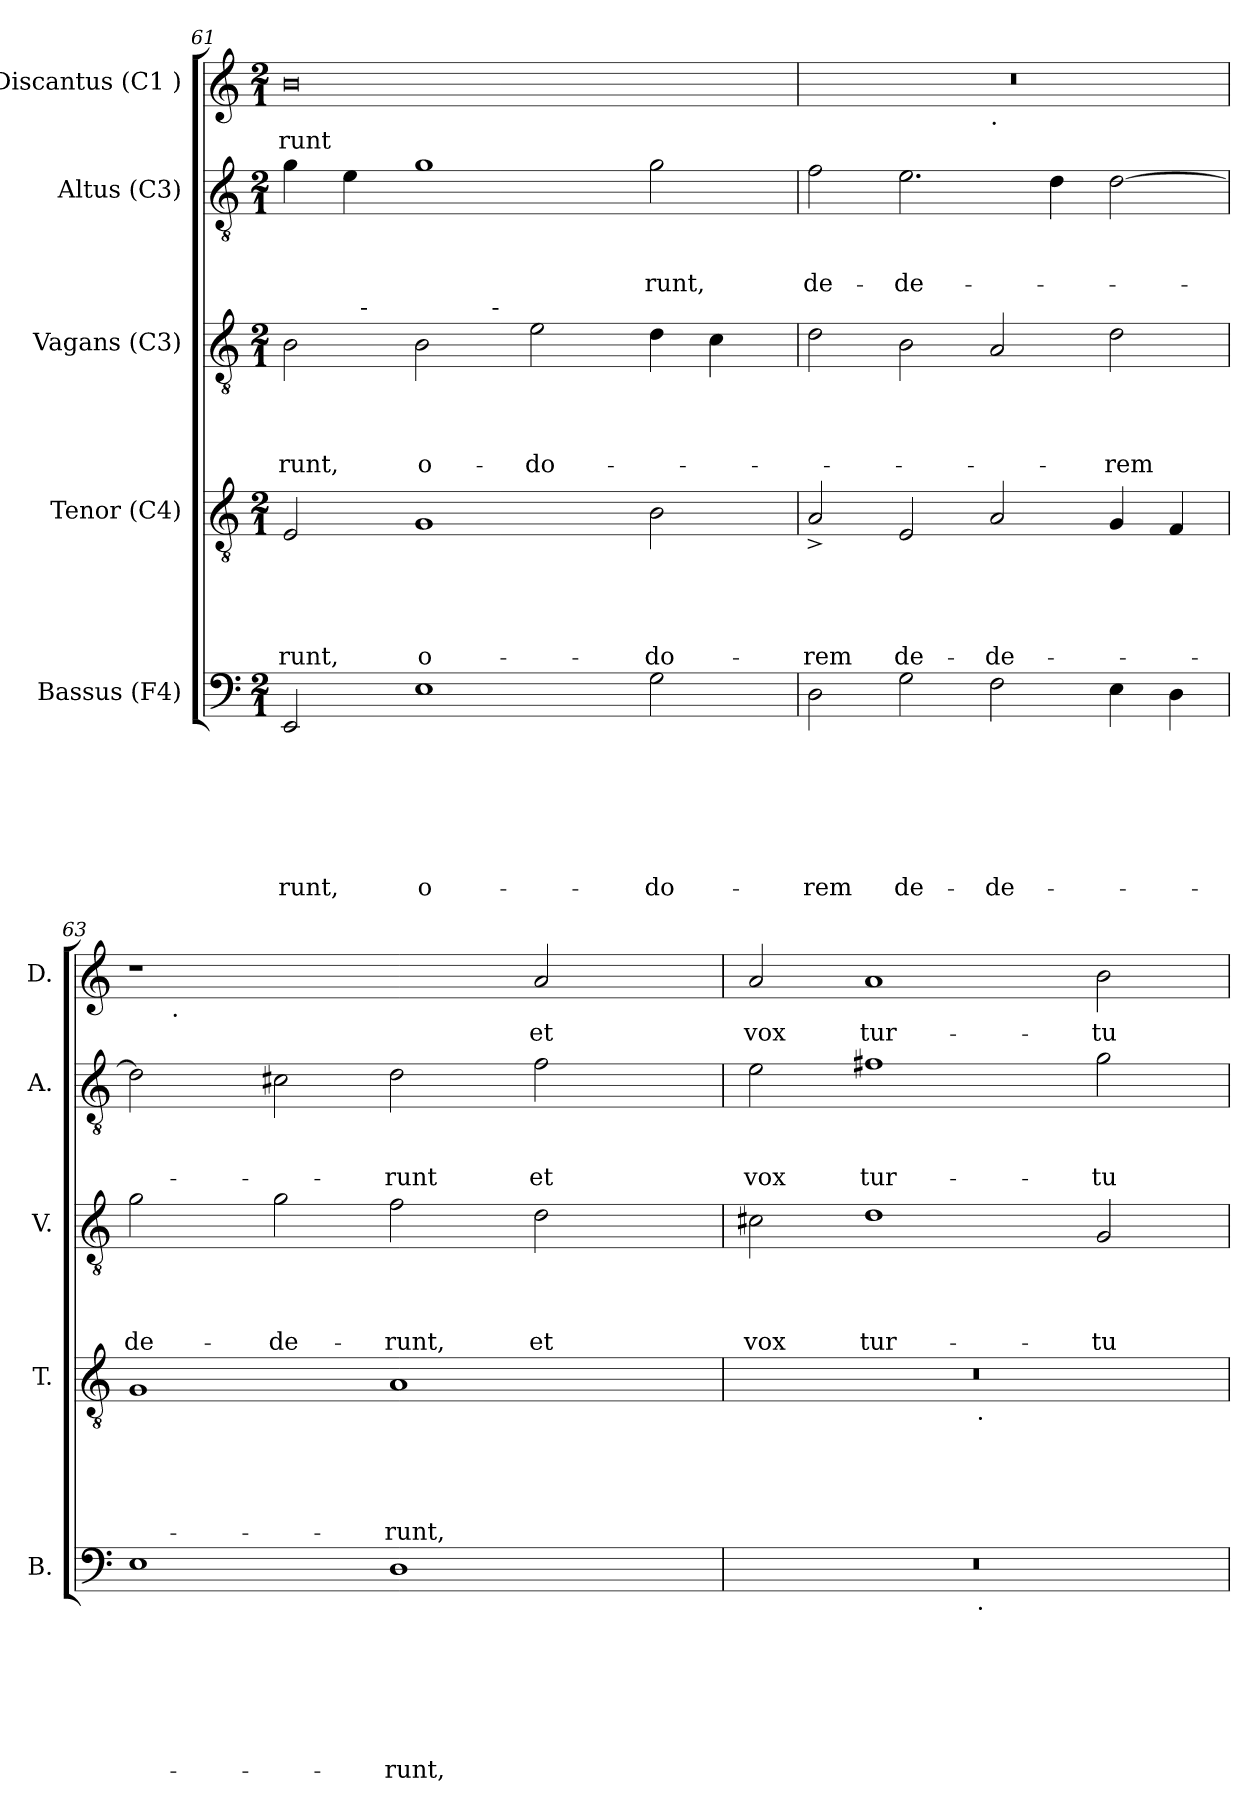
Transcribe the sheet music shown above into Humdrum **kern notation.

**kern	**text	**text	**text	**text	**text	**text	**text	**kern	**text	**text	**text	**text	**text	**kern	**text	**text	**text	**text	**kern	**text	**text	**text	**kern	**text
*part5	*part5	*part5	*part5	*part5	*part5	*part5	*part5	*part4	*part4	*part4	*part4	*part4	*part4	*part3	*part3	*part3	*part3	*part3	*part2	*part2	*part2	*part2	*part1	*part1
*staff5	*staff5	*staff5	*staff5	*staff5	*staff5	*staff5	*staff5	*staff4	*staff4	*staff4	*staff4	*staff4	*staff4	*staff3	*staff3	*staff3	*staff3	*staff3	*staff2	*staff2	*staff2	*staff2	*staff1	*staff1
*I"Bassus (F4)	*	*	*	*	*	*	*	*I"Tenor (C4)	*	*	*	*	*	*I"Vagans (C3)	*	*	*	*	*I"Altus (C3)	*	*	*	*I"Discantus (C1 )	*
*I'B.	*	*	*	*	*	*	*	*I'T.	*	*	*	*	*	*I'V.	*	*	*	*	*I'A.	*	*	*	*I'D.	*
!!LO:LB:g=z
*clefF4	*	*	*	*	*	*	*	*clefGv2	*	*	*	*	*	*clefGv2	*	*	*	*	*clefGv2	*	*	*	*clefG2	*
*k[]	*	*	*	*	*	*	*	*k[]	*	*	*	*	*	*k[]	*	*	*	*	*k[]	*	*	*	*k[]	*
*C:	*	*	*	*	*	*	*	*C:	*	*	*	*	*	*C:	*	*	*	*	*C:	*	*	*	*C:	*
*M2/1	*	*	*	*	*	*	*	*M2/1	*	*	*	*	*	*M2/1	*	*	*	*	*M2/1	*	*	*	*M2/1	*
=61	=61	=61	=61	=61	=61	=61	=61	=61	=61	=61	=61	=61	=61	=61	=61	=61	=61	=61	=61	=61	=61	=61	=61	=61
!	!	!	!	!	!	!	!LO:LY:b	!	!	!	!	!	!LO:LY:b	!	!	!	!	!LO:LY:b	!	!	!	!	!	!LO:LY:b
*	*	*	*	*	*	*	*	*	*	*	*	*	*	*^	*	*	*	*	*	*	*	*	*	*
*	*	*	*	*	*	*	*	*	*	*	*	*	*	*	*^	*	*	*	*	*	*	*	*	*	*
2EE/	.	.	.	.	.	.	-runt,	2E/	.	.	.	.	-runt,	2B\	4ryy	2..ryy	.	.	.	-runt,	4g\	.	.	.	0b	-runt
.	.	.	.	.	.	.	.	.	.	.	.	.	.	.	32ryy	.	.	.	.	.	4e\	.	.	.	.	.
!	!	!	!	!	!	!	!	!	!	!	!	!	!	!	!LO:TX:a:t=-	!	!	!	!	!	!	!	!	!	!	!
.	.	.	.	.	.	.	.	.	.	.	.	.	.	.	1ryy	.	.	.	.	.	.	.	.	.	.	.
!	!	!	!	!	!	!	!LO:LY:b:rj	!	!	!	!	!	!LO:LY:b:rj	!	!	!	!	!	!	!LO:LY:b	!	!	!	!	!	!
1E	.	.	.	.	.	.	o-	1G	.	.	.	.	o-	2B\	.	.	.	.	.	o-	1g	.	.	.	.	.
!	!	!	!	!	!	!	!	!	!	!	!	!	!	!	!	!LO:TX:a:t=-	!	!	!	!	!	!	!	!	!	!
.	.	.	.	.	.	.	.	.	.	.	.	.	.	.	.	1ryy	.	.	.	.	.	.	.	.	.	.
!	!	!	!	!	!	!	!	!	!	!	!	!	!	!	!	!	!	!	!	!LO:LY:b	!	!	!	!	!	!
.	.	.	.	.	.	.	.	.	.	.	.	.	.	2e\	.	.	.	.	.	-do-	.	.	.	.	.	.
.	.	.	.	.	.	.	.	.	.	.	.	.	.	.	2ryy	.	.	.	.	.	.	.	.	.	.	.
!	!	!	!	!	!	!	!LO:LY:b	!	!	!	!	!	!LO:LY:b	!	!	!	!	!	!	!	!	!	!	!LO:LY:b	!	!
2G\	.	.	.	.	.	.	-do-	2B\	.	.	.	.	-do-	4d\	.	.	.	.	.	.	2g\	.	.	-runt,	.	.
.	.	.	.	.	.	.	.	.	.	.	.	.	.	4c\	.	.	.	.	.	.	.	.	.	.	.	.
.	.	.	.	.	.	.	.	.	.	.	.	.	.	.	8..ryy	.	.	.	.	.	.	.	.	.	.	.
.	.	.	.	.	.	.	.	.	.	.	.	.	.	.	.	8ryy	.	.	.	.	.	.	.	.	.	.
=62	=62	=62	=62	=62	=62	=62	=62	=62	=62	=62	=62	=62	=62	=62	=62	=62	=62	=62	=62	=62	=62	=62	=62	=62	=62	=62
!	!	!	!	!	!	!	!LO:LY:b	!	!	!	!	!	!LO:LY:b	!	!	!	!	!	!	!	!	!	!	!LO:LY:b	!	!
*	*	*	*	*	*	*	*	*	*	*	*	*	*	*v	*v	*v	*	*	*	*	*	*	*	*	*^	*
2D\	.	.	.	.	.	.	-rem	2A^</	.	.	.	.	-rem	2d\	.	.	.	.	2f\	.	.	de-	0r	1ryy	.
!	!	!	!	!	!	!	!LO:LY:b	!	!	!	!	!	!LO:LY:b	!	!	!	!	!	!	!	!	!LO:LY:b	!	!	!
2G\	.	.	.	.	.	.	de-	2E/	.	.	.	.	de-	2B\	.	.	.	.	2.e\	.	.	-de-	.	.	.
!	!	!	!	!	!	!	!	!	!	!	!	!	!	!	!	!	!	!	!	!	!	!	!	!LO:TX:b:t=.	!
!	!	!	!	!	!	!	!LO:LY:b	!	!	!	!	!	!LO:LY:b	!	!	!	!	!	!	!	!	!	!	!	!
2F\	.	.	.	.	.	.	-de-	2A/	.	.	.	.	-de-	2A/	.	.	.	.	.	.	.	.	.	1ryy	.
.	.	.	.	.	.	.	.	.	.	.	.	.	.	.	.	.	.	.	4d\	.	.	.	.	.	.
!	!	!	!	!	!	!	!	!	!	!	!	!	!	!	!	!	!	!LO:LY:b	!	!	!	!	!	!	!
4E\	.	.	.	.	.	.	.	4G/	.	.	.	.	.	2d\	.	.	.	-rem	[>2d\	.	.	.	.	.	.
4D\	.	.	.	.	.	.	.	4F/	.	.	.	.	.	.	.	.	.	.	.	.	.	.	.	.	.
=63	=63	=63	=63	=63	=63	=63	=63	=63	=63	=63	=63	=63	=63	=63	=63	=63	=63	=63	=63	=63	=63	=63	=63	=63	=63
!	!	!	!	!	!	!	!	!	!	!	!	!	!	!	!	!	!	!LO:LY:b	!	!	!	!	!	!	!
1E	.	.	.	.	.	.	.	1G	.	.	.	.	.	2g\	.	.	.	de-	2d\]	.	.	.	1r	16.ryy	.
!	!	!	!	!	!	!	!	!	!	!	!	!	!	!	!	!	!	!	!	!	!	!	!	!LO:TX:b:t=.	!
.	.	.	.	.	.	.	.	.	.	.	.	.	.	.	.	.	.	.	.	.	.	.	.	1ryy	.
!	!	!	!	!	!	!	!	!	!	!	!	!	!	!	!	!	!	!LO:LY:b	!	!	!	!	!	!	!
.	.	.	.	.	.	.	.	.	.	.	.	.	.	2g\	.	.	.	-de-	2c#X\	.	.	.	.	.	.
!	!	!	!	!	!	!	!LO:LY:b	!	!	!	!	!	!LO:LY:b	!	!	!	!	!LO:LY:b	!	!	!	!LO:LY:b	!	!	!
1D	.	.	.	.	.	.	-runt,	1A	.	.	.	.	-runt,	2f\	.	.	.	-runt,	2d\	.	.	-runt	2ryy	.	.
.	.	.	.	.	.	.	.	.	.	.	.	.	.	.	.	.	.	.	.	.	.	.	.	2ryy	.
!	!	!	!	!	!	!	!	!	!	!	!	!	!	!	!	!	!	!LO:LY:b	!	!	!	!LO:LY:b	!	!	!LO:LY:b
.	.	.	.	.	.	.	.	.	.	.	.	.	.	2d\	.	.	.	et	2f\	.	.	et	2a/	.	et
.	.	.	.	.	.	.	.	.	.	.	.	.	.	.	.	.	.	.	.	.	.	.	.	4ryy	.
.	.	.	.	.	.	.	.	.	.	.	.	.	.	.	.	.	.	.	.	.	.	.	.	8ryy	.
.	.	.	.	.	.	.	.	.	.	.	.	.	.	.	.	.	.	.	.	.	.	.	.	32ryy	.
=64	=64	=64	=64	=64	=64	=64	=64	=64	=64	=64	=64	=64	=64	=64	=64	=64	=64	=64	=64	=64	=64	=64	=64	=64	=64
!	!	!	!	!	!	!	!	!	!	!	!	!	!	!	!	!	!	!LO:LY:b	!	!	!	!LO:LY:b	!	!	!LO:LY:b
*^	*	*	*	*	*	*	*	*^	*	*	*	*	*	*	*	*	*	*	*	*	*	*	*v	*v	*
0r	2ryy	.	.	.	.	.	.	.	0r	2ryy	.	.	.	.	.	2c#X\	.	.	.	vox	2e\	.	.	vox	2a/	vox
!	!	!	!	!	!	!	!	!	!	!	!	!	!	!	!	!	!	!	!	!LO:LY:b	!	!	!	!LO:LY:b	!	!LO:LY:b
.	4...ryy	.	.	.	.	.	.	.	.	4...ryy	.	.	.	.	.	1d	.	.	.	tur-	1f#X	.	.	tur-	1a	tur-
!	!	!	!	!	!	!	!	!	!	!LO:TX:b:t=.	!	!	!	!	!	!	!	!	!	!	!	!	!	!	!	!
!	!LO:TX:b:t=.	!	!	!	!	!	!	!	!	!	!	!	!	!	!	!	!	!	!	!	!	!	!	!	!	!
.	1ryy	.	.	.	.	.	.	.	.	1ryy	.	.	.	.	.	.	.	.	.	.	.	.	.	.	.	.
!	!	!	!	!	!	!	!	!	!	!	!	!	!	!	!	!	!	!	!	!LO:LY:b	!	!	!	!LO:LY:b	!	!LO:LY:b
.	.	.	.	.	.	.	.	.	.	.	.	.	.	.	.	2G/	.	.	.	-tu-	2g\	.	.	-tu-	2b\	-tu-
.	32ryy	.	.	.	.	.	.	.	.	32ryy	.	.	.	.	.	.	.	.	.	.	.	.	.	.	.	.
*v	*v	*	*	*	*	*	*	*	*	*	*	*	*	*	*	*	*	*	*	*	*	*	*	*	*	*
*	*	*	*	*	*	*	*	*v	*v	*	*	*	*	*	*	*	*	*	*	*	*	*	*	*	*
=	=	=	=	=	=	=	=	=	=	=	=	=	=	=	=	=	=	=	=	=	=	=	=	=
*-	*-	*-	*-	*-	*-	*-	*-	*-	*-	*-	*-	*-	*-	*-	*-	*-	*-	*-	*-	*-	*-	*-	*-	*-
